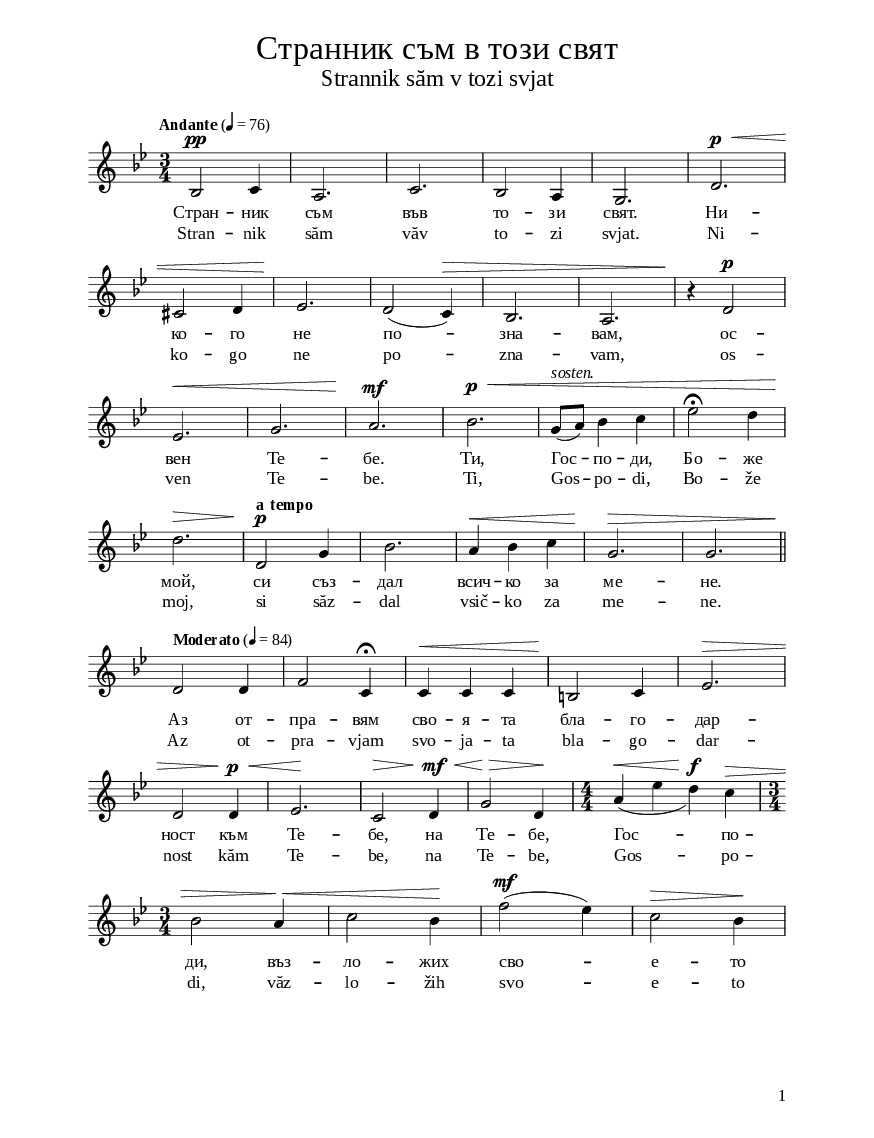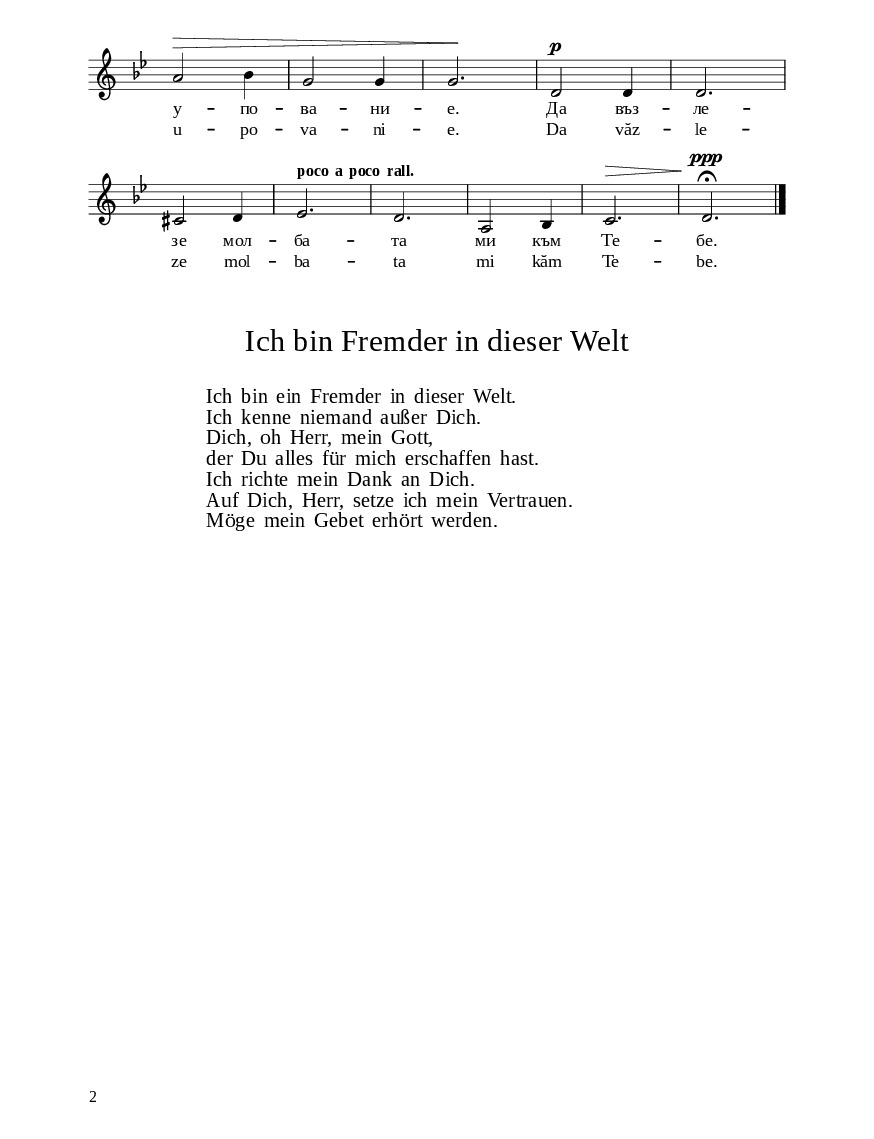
\version "2.24.1"

% include paper part and global functions
\include "include/globals.ily"

\bookpart {
  \label #'ref217
  \tocItem \markup "Странник съм в този свят – Strannik săm v tozi svjat "
  \include "include/bookpart-paper.ily"
  \score {
    \include "include/score-layout.ily"
    \new Voice \absolute {
      \clef treble
      \key g \minor
      \time 3/4
      \tempoFunc "Andante" 4 "76"
      \autoBeamOff
      bes2 ^\pp c'4 | % 2
      a2. | % 3
      c'2. | % 4
      bes2 a4 | % 5
      g2. | % 6
      d'2. ^\p ^\< \break | % 7
      cis'2 d'4 | % 8
      es'2. _\! | % 9
      d'2 ( c'4 ) ^\> |
      bes2. | % 11
      a2. | % 12
      r4 ^\! d'2 ^\p \break | % 13
      es'2. ^\< | % 14
      g'2. | % 15
      a'2. ^\! ^\mf | % 16
      bes'2. ^\p ^\< | % 17
      g'8^\markup{ \italic {sosten.} } ( [ a'8 ) ]
      bes'4 c''4 | % 18
      es''2 ^\fermata d''4 \break | % 19
      d''2. ^\! ^\> |
      d'2 ^\! ^\p ^\markup{ \bold {a tempo} } g'4 | % 21
      bes'2. | % 22
      a'4 ^\< bes'4 c''4 | % 23
      g'2. ^\! ^\> | % 24
      g'2. \bar "||"
      \break | % 25
      \tempoFunc "Moderato" 4 "84" | % 25
      d'2 ^\! d'4 | % 26
      f'2 c'4 ^\fermata | % 27
      c'4 ^\< c'4 c'4 | % 28
      b2 ^\! c'4 | % 29
      es'2. ^\> \break |
      d'2 \override Hairpin.to-barline = ##f d'4 _\! ^\p ^\< | % 31
      es'2. ^\! | % 32
      c'2  ^\> d'4 ^\! ^\mf ^\< | % 33
      g'2 ^\> d'4 ^\! | % 34
      \numericTimeSignature\time 4/4  | % 34
      \slurDown a'4 ( ^\! ^\< es''4 d''4 ) ^\! ^\f
      c''4 ^\> \break | % 35
      \time 3/4  | % 35
      bes'2 a'4 _\! ^\< | % 36
      c''2 bes'4  ^\! | % 37
      \slurUp f''2 ( ^\mf es''4 ) | % 38
      c''2 ^\> bes'4 ^\! \break | % 39
      a'2 ^\> bes'4 |
      g'2 g'4 | % 41
      g'2.  ^\! | % 42
      d'2 ^\p d'4 | % 43
      d'2. \break | % 44
      cis'2 d'4 | % 45
      es'2. ^\markup{ \bold {poco a poco rall.} } | % 46
      d'2. | % 47
      a2 bes4 | % 48
      \override Hairpin.Y-extent = #'(0 . 3)
      c'2. ^\>  % 49
      d'2. ^\fermata ^\ppp |
      \bar "|."
    }

    \addlyrics {
      Стран -- ник съм във то -- зи
      свят. Ни -- ко -- го не по --
      зна -- вам, ос -- вен Те -- бе. Ти,
      Гос -- по -- ди, Бо -- же мой,
      си съз -- дал всич -- ко за ме --
      не. Аз от -- пра -- вям сво -- я --
      та бла -- го -- дар -- ност към Те
      -- бе, на Те -- бе, Гос  --  по
      -- ди, въз -- ло -- жих сво -- е --
      то у -- по -- ва -- ни -- е. Да въз
      -- ле -- зе мол -- ба -- та ми към
      Те -- бе.}
      \addlyrics {
      Stran -- nik săm văv to -- zi
      svjat. Ni -- ko -- go ne po --
      zna -- vam, os -- ven Te -- be. Ti,
      Gos -- po -- di, Bo -- že moj,
      si săz -- dal vsič -- ko za me --
      ne. Az ot -- pra -- vjam svo -- ja --
      ta bla -- go -- dar -- nost kăm Te
      -- be, na Te -- be, Gos  --  po
      -- di, văz -- lo -- žih svo -- e --
      to u -- po -- va -- ni -- e. Da văz
      -- le -- ze mol -- ba -- ta mi kăm
      Te -- be.}

        \header {
          title = \titleFunc "Странник съм в този свят" "Strannik săm v tozi svjat"
        }

        \midi{}

      } % score

      \markup \empty-one
      % include foreign translation(s) of the song
      \version "2.20.0"

\markup \fill-line { \fontsize #6 "Ich bin Fremder in dieser Welt" }
\markup \null
\markup \null
\markup \fontsize #+2.5 {
  \hspace #10
  \override #'(baseline-skip . 2)

  \column {
    \line { " " }


\line { " "Ich bin ein Fremder in dieser Welt.}

\line { " "Ich kenne niemand außer Dich. }

\line { " "Dich, oh Herr, mein Gott,}

\line { " "der Du alles für mich erschaffen hast. }

\line { " "Ich richte mein Dank an Dich. }

\line { " "Auf Dich, Herr, setze ich mein Vertrauen.}

\line { " "Möge mein Gebet erhört werden.}

  }
}


    } % bookpart
